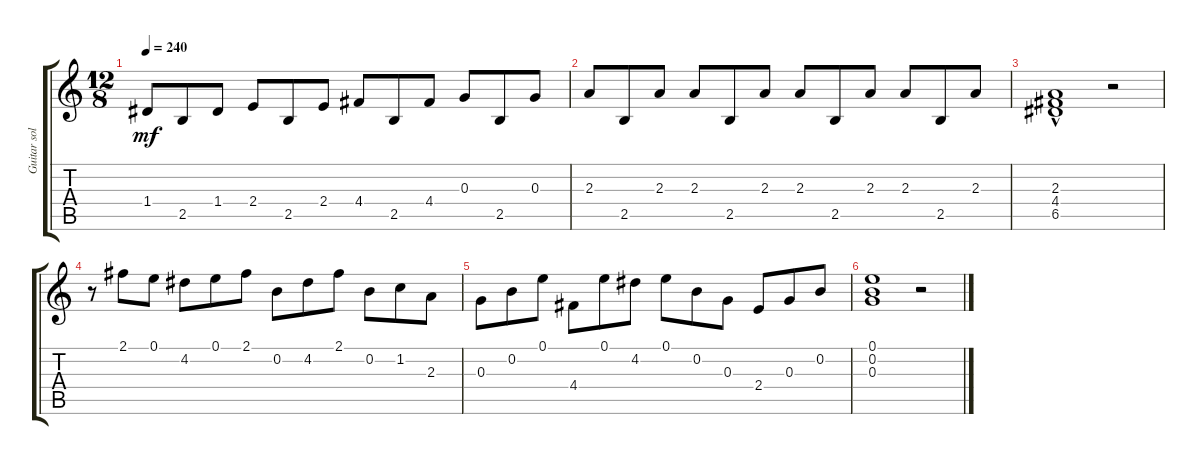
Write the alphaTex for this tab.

\track ("Guitar solo" "Guitar sol") {instrument acousticguitarnylon}
\staff {score tabs}
\tuning (E4 B3 G3 D3 A2 E2) {hide}
\ts (12 8)
\tempo 240
\clef g2
\ks c
1.4.8{dy mf} 2.5.8 1.4.8 2.4.8 2.5.8 2.4.8 4.4.8 2.5.8 4.4.8 0.3.8 2.5.8 0.3.8 |
2.3.8 2.5.8 2.3.8 2.3.8 2.5.8 2.3.8 2.3.8 2.5.8 2.3.8 2.3.8 2.5.8 2.3.8 |
(2.3 4.4{hac} 6.5{hac}).1 r.2 |
r.8 2.1.8 0.1.8 4.2.8 0.1.8 2.1.8 0.2.8 4.2.8 2.1.8 0.2.8 1.2.8 2.3.8 |
0.3.8 0.2.8 0.1.8 4.4.8 0.1.8 4.2.8 0.1.8 0.2.8 0.3.8 2.4.8 0.3.8 0.2.8 |
(0.1 0.2 0.3).1 r.2
